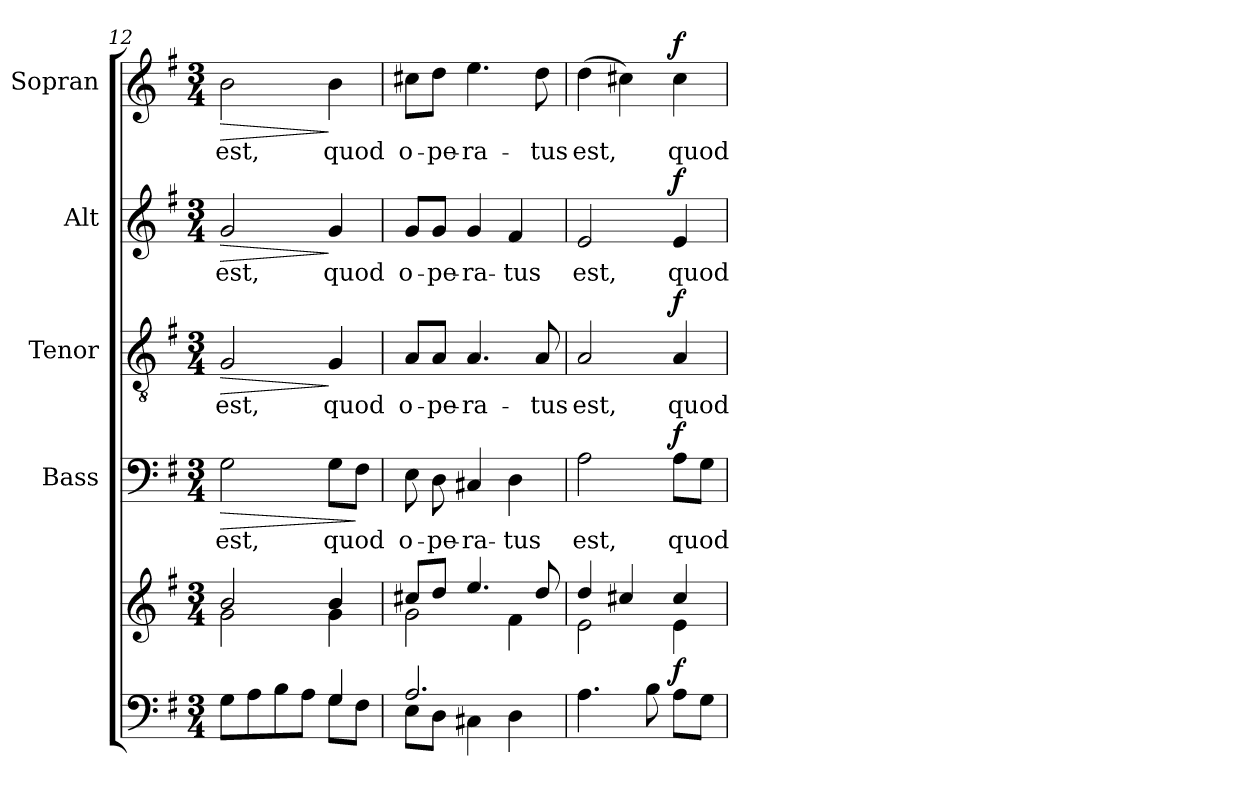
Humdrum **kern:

**kern	**kern	**dynam	**kern	**text	**dynam	**kern	**text	**dynam	**kern	**text	**dynam	**kern	**text	**dynam
*part5	*part5	*part5	*part4	*part4	*part4	*part3	*part3	*part3	*part2	*part2	*part2	*part1	*part1	*part1
*staff6	*staff5	*staff5/6	*staff4	*staff4	*staff4	*staff3	*staff3	*staff3	*staff2	*staff2	*staff2	*staff1	*staff1	*staff1
*	*	*	*I"Bass	*	*	*I"Tenor	*	*	*I"Alt	*	*	*I"Sopran	*	*
*	*	*	*I'B.	*	*	*I'T.	*	*	*I'A.	*	*	*I'S.	*	*
*clefF4	*clefG2	*	*clefF4	*	*	*clefGv2	*	*	*clefG2	*	*	*clefG2	*	*
*k[f#]	*k[f#]	*	*k[f#]	*	*	*k[f#]	*	*	*k[f#]	*	*	*k[f#]	*	*
*G:	*G:	*	*G:	*	*	*G:	*	*	*G:	*	*	*G:	*	*
*M3/4	*M3/4	*	*M3/4	*	*	*M3/4	*	*	*M3/4	*	*	*M3/4	*	*
=12	=12	=12	=12	=12	=12	=12	=12	=12	=12	=12	=12	=12	=12	=12
*^	*^	*	*	*	*	*	*	*	*	*	*	*	*	*
!	!	!	!	!	!	!LO:LY:b	!LO:HP:b	!	!LO:LY:b	!LO:HP:b	!	!LO:LY:b	!LO:HP:b	!	!LO:LY:b	!LO:HP:b
2ryy	8G\L	2b/	2g\	.	2G\	est,	>	2G/	est,	>	2g/	est,	>	2b\	est,	>
.	8A\	.	.	.	.	.	.	.	.	.	.	.	.	.	.	.
.	8B\	.	.	.	.	.	.	.	.	.	.	.	.	.	.	.
.	8A\J	.	.	.	.	.	.	.	.	.	.	.	.	.	.	.
!	!	!	!	!	!	!LO:LY:b	!	!	!LO:LY:b	!	!	!LO:LY:b	!	!	!LO:LY:b	!
4G/	8G\L	4b/	4g\	.	8G\L	quod	.	4G/	quod	]	4g/	quod	]	4b\	quod	]
.	8F#\J	.	.	.	8F#\J	.	]	.	.	.	.	.	.	.	.	.
!!LO:PB:g=z
=13	=13	=13	=13	=13	=13	=13	=13	=13	=13	=13	=13	=13	=13	=13	=13	=13
!	!	!	!	!	!	!LO:LY:b	!	!	!LO:LY:b	!	!	!LO:LY:b	!	!	!LO:LY:b	!
2.A/	8E\L	8cc#X/L	2g\	.	8E\	o-	.	8A/L	o-	.	8g/L	o-	.	8cc#X\L	o-	.
!	!	!	!	!	!	!LO:LY:b	!	!	!LO:LY:b	!	!	!LO:LY:b	!	!	!LO:LY:b	!
.	8D\J	8dd/J	.	.	8D\	-pe-	.	8A/J	-pe-	.	8g/J	-pe-	.	8dd\J	-pe-	.
!	!	!	!	!	!	!LO:LY:b	!	!	!LO:LY:b	!	!	!LO:LY:b	!	!	!LO:LY:b	!
.	4C#X\	4.ee/	.	.	4C#X/	-ra-	.	4.A/	-ra-	.	4g/	-ra-	.	4.ee\	-ra-	.
!	!	!	!	!	!	!LO:LY:b	!	!	!	!	!	!LO:LY:b	!	!	!	!
.	4D\	.	4f#\	.	4D\	-tus	.	.	.	.	4f#/	-tus	.	.	.	.
!	!	!	!	!	!	!	!	!	!LO:LY:b	!	!	!	!	!	!LO:LY:b	!
.	.	8dd/	.	.	.	.	.	8A/	-tus	.	.	.	.	8dd\	-tus	.
*v	*v	*	*	*	*	*	*	*	*	*	*	*	*	*	*	*
=14	=14	=14	=14	=14	=14	=14	=14	=14	=14	=14	=14	=14	=14	=14	=14
!	!	!	!	!	!LO:LY:b	!	!	!LO:LY:b	!	!	!LO:LY:b	!	!	!LO:LY:b	!
4.A\	4dd/	2e\	.	2A\	est,	.	2A/	est,	.	2e/	est,	.	(>4dd\	est,	.
.	4cc#X/	.	.	.	.	.	.	.	.	.	.	.	4cc#X\)	.	.
8B\	.	.	.	.	.	.	.	.	.	.	.	.	.	.	.
!	!	!	!LO:DY:b	!	!LO:LY:b	!LO:DY:a	!	!LO:LY:b	!LO:DY:a	!	!LO:LY:b	!LO:DY:a	!	!LO:LY:b	!LO:DY:a
8A\L	4cc#/	4e\	f	8A\L	quod	f	4A/	quod	f	4e/	quod	f	4cc#\	quod	f
8G\J	.	.	.	8G\J	.	.	.	.	.	.	.	.	.	.	.
*	*v	*v	*	*	*	*	*	*	*	*	*	*	*	*	*
=	=	=	=	=	=	=	=	=	=	=	=	=	=	=
*-	*-	*-	*-	*-	*-	*-	*-	*-	*-	*-	*-	*-	*-	*-
